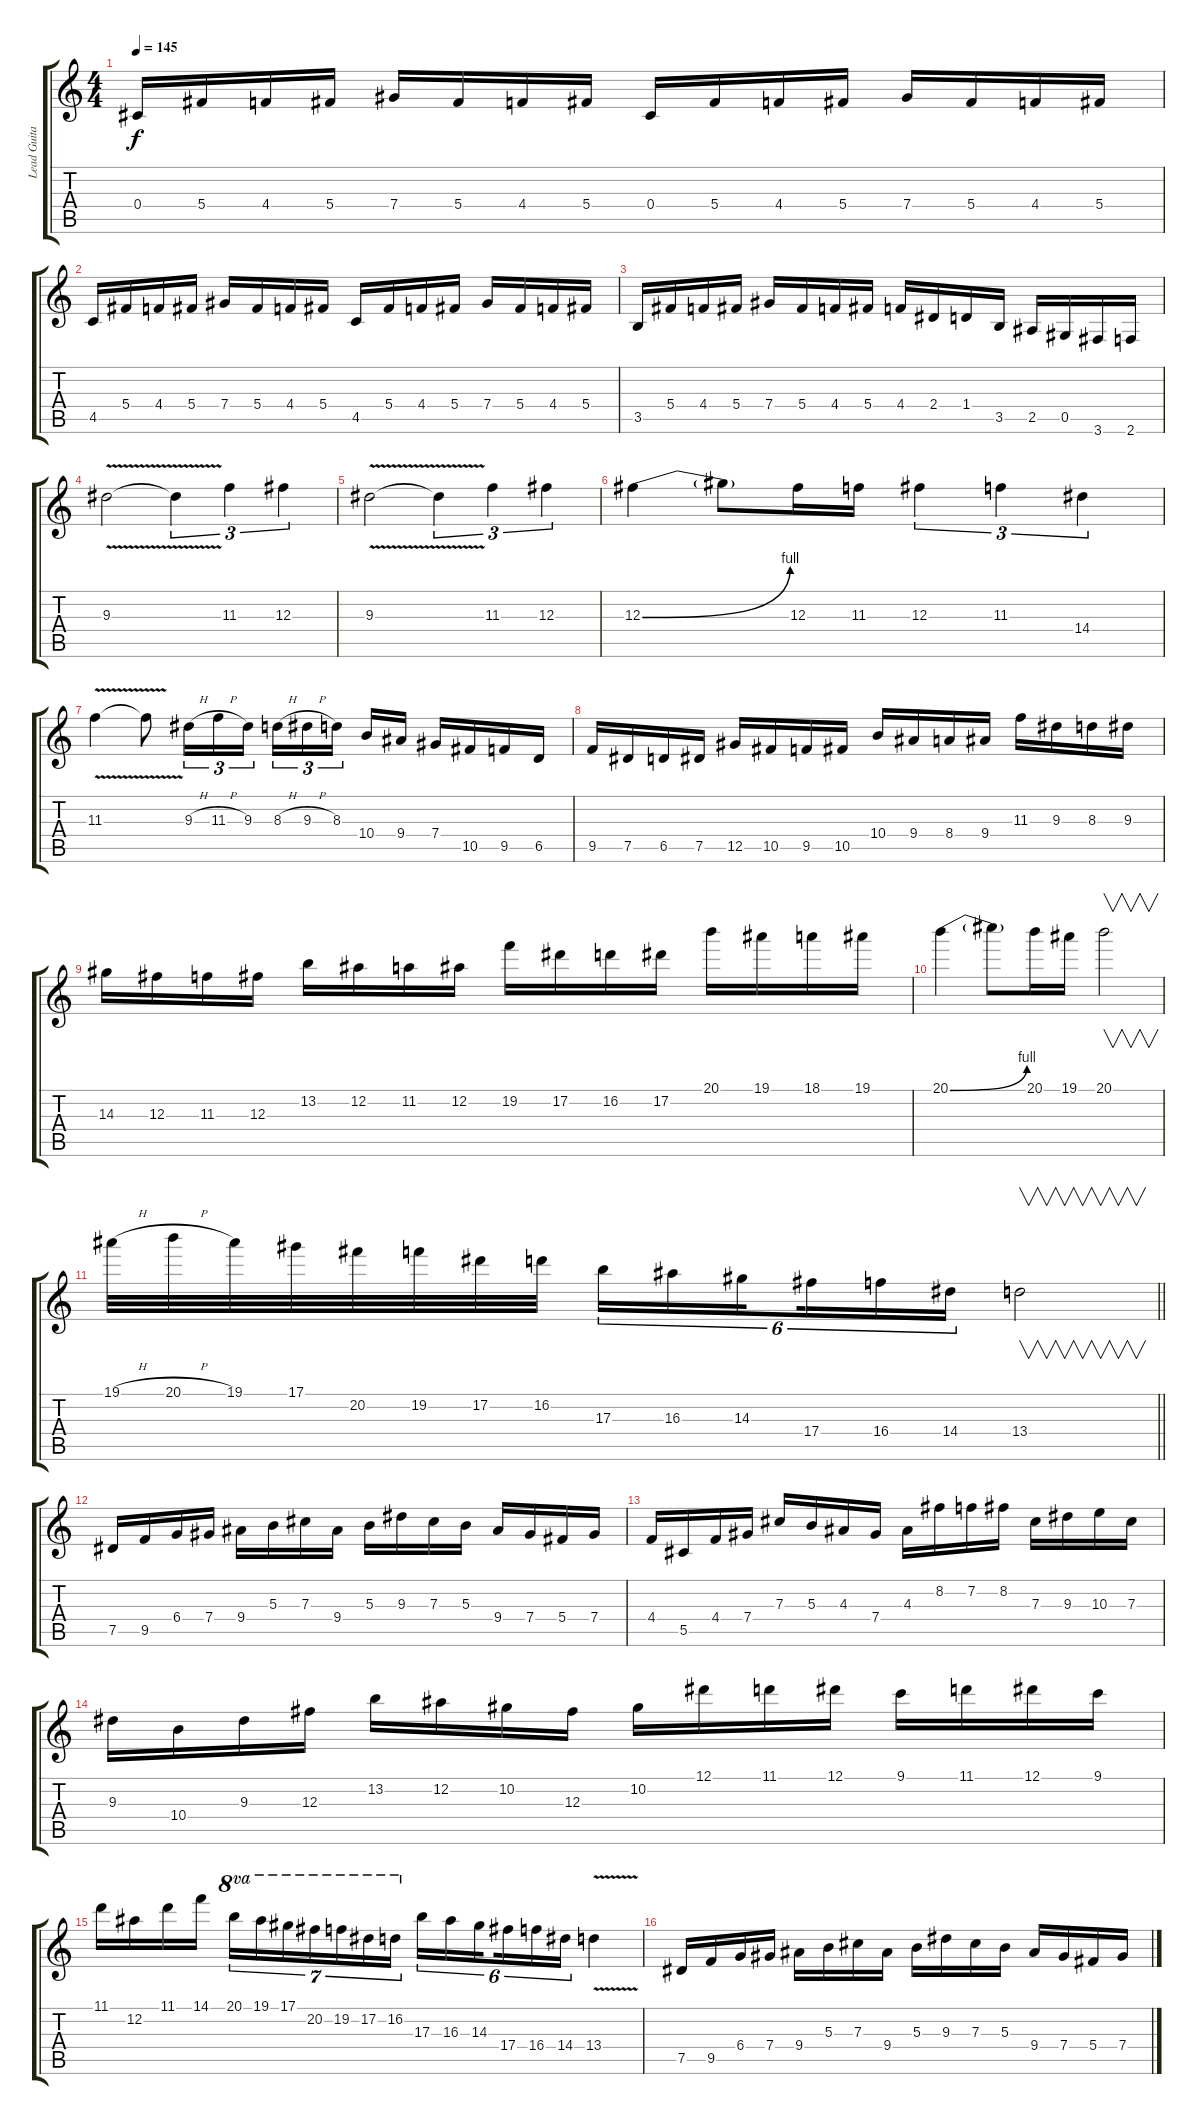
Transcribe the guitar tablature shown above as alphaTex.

\track ("Lead Guitar" "Lead Guita") {instrument overdrivenguitar}
\staff {score tabs}
\tuning (Eb4 Bb3 Gb3 Db3 Ab2 Eb2) {hide}
\ts (4 4)
\tempo 145
\clef g2
\ks c
0.4.16{dy f} 5.4.16 4.4.16 5.4.16 7.4.16 5.4.16 4.4.16 5.4.16 0.4.16 5.4.16 4.4.16 5.4.16 7.4.16 5.4.16 4.4.16 5.4.16 |
4.5.16 5.4.16 4.4.16 5.4.16 7.4.16 5.4.16 4.4.16 5.4.16 4.5.16 5.4.16 4.4.16 5.4.16 7.4.16 5.4.16 4.4.16 5.4.16 |
3.5.16 5.4.16 4.4.16 5.4.16 7.4.16 5.4.16 4.4.16 5.4.16 4.4.16 2.4.16 1.4.16 3.5.16 2.5.16 0.5.16 3.6.16 2.6.16 |
9.3{v}.2 9.3{t}.4{tu (3 2)} 11.3.4{tu (3 2)} 12.3.4{tu (3 2)} |
9.3{v}.2 9.3{t}.4{tu (3 2)} 11.3.4{tu (3 2)} 12.3.4{tu (3 2)} |
12.3{be (bend 0 0 60 4)}.4 12.3{t}.8 12.3.16 11.3.16 12.3.4{tu (3 2)} 11.3.4{tu (3 2)} 14.4.4{tu (3 2)} |
11.3{v}.4 11.3{t}.8 9.3{h}.16{tu (3 2)} 11.3{h}.16{tu (3 2)} 9.3.16{tu (3 2)} 8.3{h}.16{tu (3 2)} 9.3{h}.16{tu (3 2)} 8.3.16{tu (3 2) beam splitsecondary} 10.4.16 9.4.16 7.4.16 10.5.16 9.5.16 6.5.16 |
9.5.16 7.5.16 6.5.16 7.5.16 12.5.16 10.5.16 9.5.16 10.5.16 10.4.16 9.4.16 8.4.16 9.4.16 11.3.16 9.3.16 8.3.16 9.3.16 |
14.3.16 12.3.16 11.3.16 12.3.16 13.2.16 12.2.16 11.2.16 12.2.16 19.2.16 17.2.16 16.2.16 17.2.16 20.1.16 19.1.16 18.1.16 19.1.16 |
20.1{be (bend 0 0 60 4)}.4 20.1{t}.8 20.1.16 19.1.16 20.1.2{v} |
\barLineRight lightlight
19.1{h}.32 20.1{h}.32 19.1.32 17.1.32 20.2.32 19.2.32 17.2.32 16.2.32 17.3.16{tu (6 4)} 16.3.16{tu (6 4)} 14.3.16{tu (6 4) beam splitsecondary} 17.4.16{tu (6 4)} 16.4.16{tu (6 4)} 14.4.16{tu (6 4)} 13.4.2{v} |
\section ("" "")
7.5.16 9.5.16 6.4.16 7.4.16 9.4.16 5.3.16 7.3.16 9.4.16 5.3.16 9.3.16 7.3.16 5.3.16 9.4.16 7.4.16 5.4.16 7.4.16 |
4.4.16 5.5.16 4.4.16 7.4.16 7.3.16 5.3.16 4.3.16 7.4.16 4.3.16 8.2.16 7.2.16 8.2.16 7.3.16 9.3.16 10.3.16 7.3.16 |
9.3.16 10.4.16 9.3.16 12.3.16 13.2.16 12.2.16 10.2.16 12.3.16 10.2.16 12.1.16 11.1.16 12.1.16 9.1.16 11.1.16 12.1.16 9.1.16 |
11.1.16 12.2.16 11.1.16 14.1.16 20.1.16{tu (7 4) ot 8va} 19.1.16{tu (7 4) ot 8va} 17.1.16{tu (7 4) ot 8va} 20.2.16{tu (7 4) ot 8va} 19.2.16{tu (7 4) ot 8va} 17.2.16{tu (7 4) ot 8va} 16.2.16{tu (7 4) ot 8va} 17.3.16{tu (6 4)} 16.3.16{tu (6 4)} 14.3.16{tu (6 4) beam splitsecondary} 17.4.16{tu (6 4)} 16.4.16{tu (6 4)} 14.4.16{tu (6 4)} 13.4{v}.4 |
7.5.16 9.5.16 6.4.16 7.4.16 9.4.16 5.3.16 7.3.16 9.4.16 5.3.16 9.3.16 7.3.16 5.3.16 9.4.16 7.4.16 5.4.16 7.4.16
